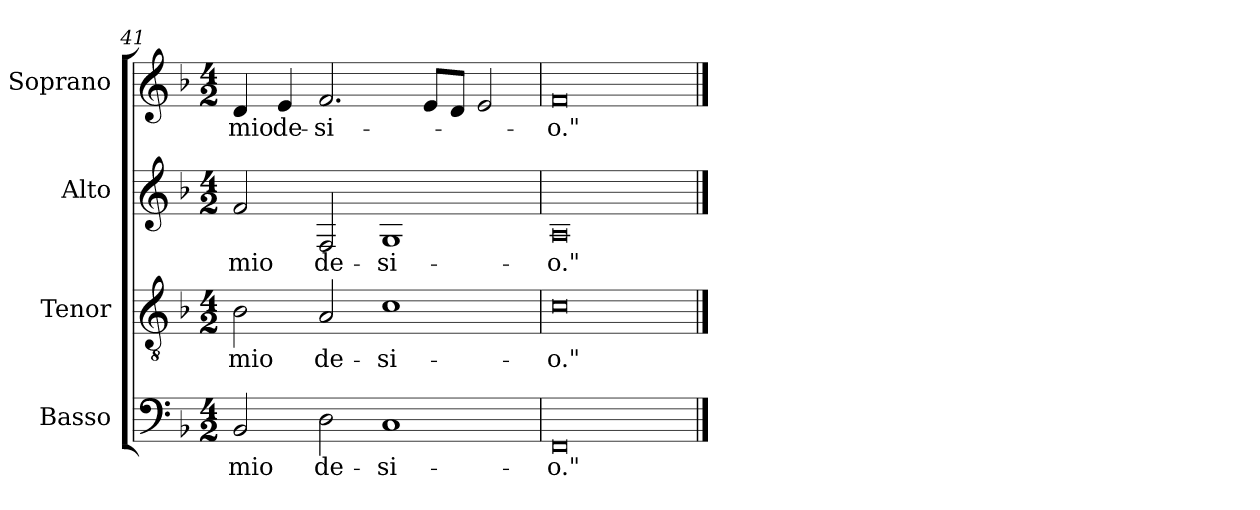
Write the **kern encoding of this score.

**kern	**text	**kern	**text	**kern	**text	**kern	**text
*part4	*part4	*part3	*part3	*part2	*part2	*part1	*part1
*staff4	*staff4	*staff3	*staff3	*staff2	*staff2	*staff1	*staff1
*I"Basso	*	*I"Tenor	*	*I"Alto	*	*I"Soprano	*
*I'B.	*	*I'T.	*	*I'A.	*	*I'S.	*
*clefF4	*	*clefGv2	*	*clefG2	*	*clefG2	*
*	*	*ITrd7c12	*	*	*	*	*
*k[b-]	*	*k[b-]	*	*k[b-]	*	*k[b-]	*
*F:	*	*F:	*	*F:	*	*F:	*
*M4/2	*	*M4/2	*	*M4/2	*	*M4/2	*
=41	=41	=41	=41	=41	=41	=41	=41
!	!LO:LY:b:color=#000000	!	!	!	!	!	!
!	!	!	!LO:LY:b:color=#000000	!	!	!	!
!	!	!	!	!	!LO:LY:b:color=#000000	!	!
!	!	!	!	!	!	!	!LO:LY:b:color=#000000
2BB-i/	mio	2BB-i\	mio	2fi/	mio	4di/	mio
!	!	!	!	!	!	!	!LO:LY:b:color=#000000
.	.	.	.	.	.	4ei/	de-
!	!LO:LY:b:color=#000000	!	!	!	!	!	!
!	!	!	!LO:LY:b:color=#000000	!	!	!	!
!	!	!	!	!	!LO:LY:b:color=#000000	!	!
!	!	!	!	!	!	!	!LO:LY:b:color=#000000
2Di\	de-	2AAi/	de-	2Fi/	de-	2.fi/	-si-
!	!LO:LY:b:color=#000000	!	!	!	!	!	!
!	!	!	!LO:LY:b:color=#000000	!	!	!	!
!	!	!	!	!	!LO:LY:b:color=#000000	!	!
1Ci	-si-	1Ci	-si-	1Gi	-si-	.	.
.	.	.	.	.	.	8ei/L	.
.	.	.	.	.	.	8di/J	.
.	.	.	.	.	.	2ei/	.
=42	=42	=42	=42	=42	=42	=42	=42
!	!LO:LY:b:color=#000000	!	!	!	!	!	!
!	!	!	!LO:LY:b:color=#000000	!	!	!	!
!	!	!	!	!	!LO:LY:b:color=#000000	!	!
!	!	!	!	!	!	!	!LO:LY:b:color=#000000
0FFi	-o."	0Ci	-o."	0Ai	-o."	0fi	-o."
==	==	==	==	==	==	==	==
*-	*-	*-	*-	*-	*-	*-	*-
